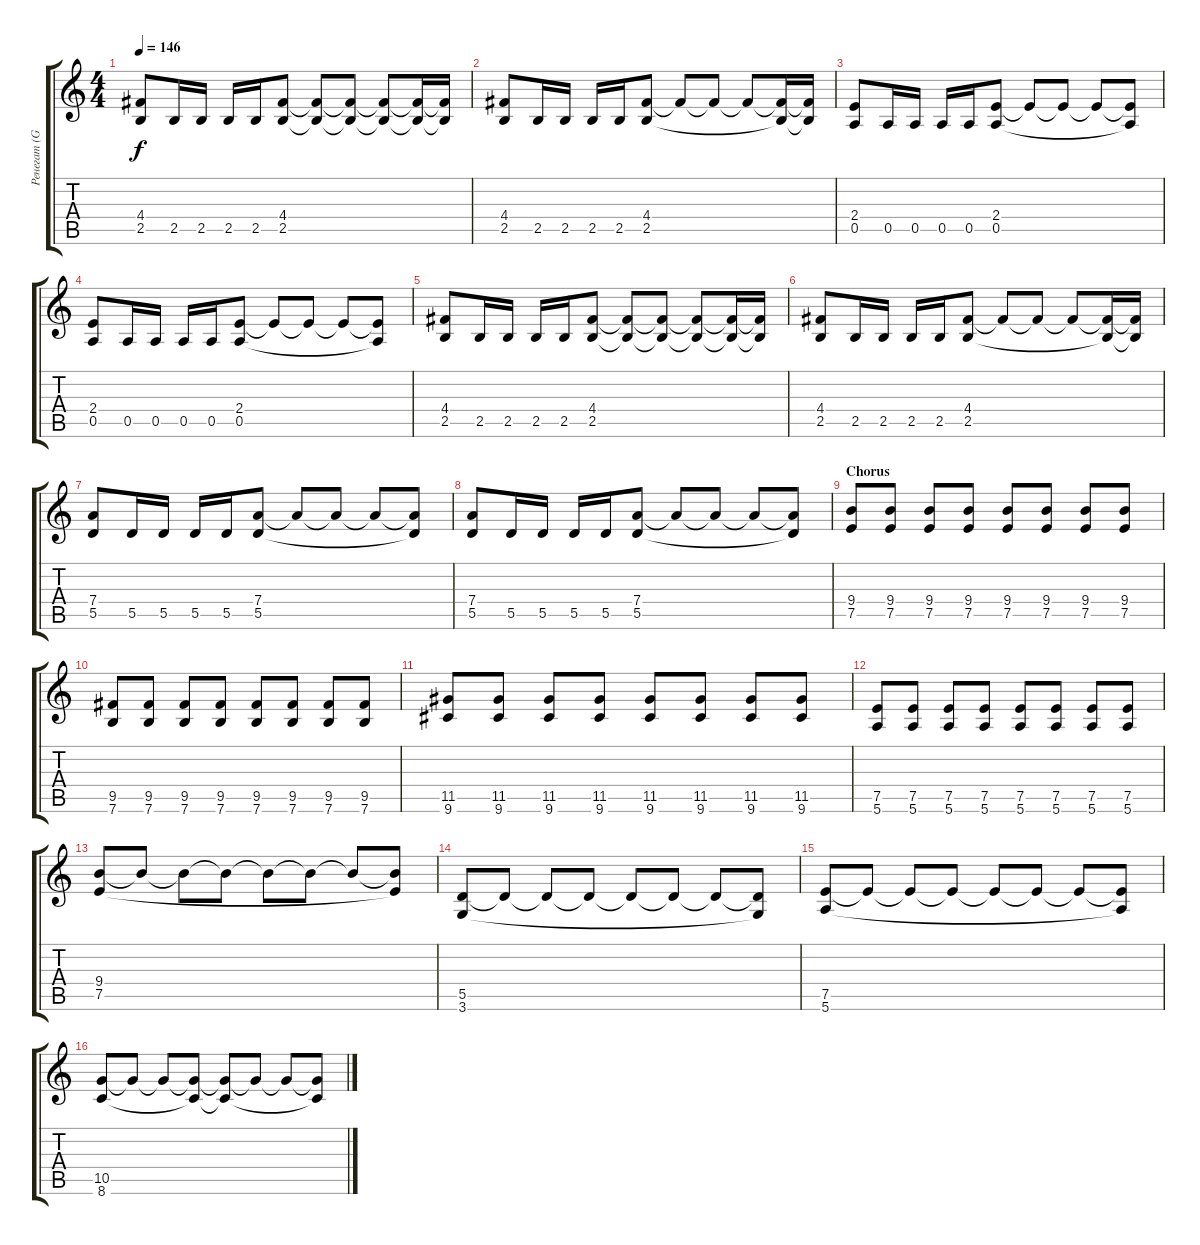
\track ("Ренегат (Guitar 1)" "Ренегат (G") {instrument distortionguitar}
\staff {score tabs}
\tuning (E4 B3 G3 D3 A2 E2) {hide}
\ts (4 4)
\tempo 146
\clef g2
\ks c
(4.4 2.5).8{dy f} 2.5.16 2.5.16 2.5.16 2.5.16 (4.4 2.5).8 (4.4{t} 2.5{t}).8 (4.4{t} 2.5{t}).8 (4.4{t} 2.5{t}).8 (4.4{t} 2.5{t}).16 (4.4{t} 2.5{t}).16 |
(4.4 2.5).8 2.5.16 2.5.16 2.5.16 2.5.16 (4.4 2.5).8 4.4{t}.8 4.4{t}.8 4.4{t}.8 (4.4{t} 2.5{t}).16 (4.4{t} 2.5{t}).16 |
(2.4 0.5).8 0.5.16 0.5.16 0.5.16 0.5.16 (2.4 0.5).8 2.4{t}.8 2.4{t}.8 2.4{t}.8 (2.4{t} 0.5{t}).8 |
(2.4 0.5).8 0.5.16 0.5.16 0.5.16 0.5.16 (2.4 0.5).8 2.4{t}.8 2.4{t}.8 2.4{t}.8 (2.4{t} 0.5{t}).8 |
(4.4 2.5).8 2.5.16 2.5.16 2.5.16 2.5.16 (4.4 2.5).8 (4.4{t} 2.5{t}).8 (4.4{t} 2.5{t}).8 (4.4{t} 2.5{t}).8 (4.4{t} 2.5{t}).16 (4.4{t} 2.5{t}).16 |
(4.4 2.5).8 2.5.16 2.5.16 2.5.16 2.5.16 (4.4 2.5).8 4.4{t}.8 4.4{t}.8 4.4{t}.8 (4.4{t} 2.5{t}).16 (4.4{t} 2.5{t}).16 |
(7.4 5.5).8 5.5.16 5.5.16 5.5.16 5.5.16 (7.4 5.5).8 7.4{t}.8 7.4{t}.8 7.4{t}.8 (7.4{t} 5.5{t}).8 |
(7.4 5.5).8 5.5.16 5.5.16 5.5.16 5.5.16 (7.4 5.5).8 7.4{t}.8 7.4{t}.8 7.4{t}.8 (7.4{t} 5.5{t}).8 |
\section ("" "Chorus")
(9.4 7.5).8 (9.4 7.5).8 (9.4 7.5).8 (9.4 7.5).8 (9.4 7.5).8 (9.4 7.5).8 (9.4 7.5).8 (9.4 7.5).8 |
(9.5 7.6).8 (9.5 7.6).8 (9.5 7.6).8 (9.5 7.6).8 (9.5 7.6).8 (9.5 7.6).8 (9.5 7.6).8 (9.5 7.6).8 |
(11.5 9.6).8 (11.5 9.6).8 (11.5 9.6).8 (11.5 9.6).8 (11.5 9.6).8 (11.5 9.6).8 (11.5 9.6).8 (11.5 9.6).8 |
(7.5 5.6).8 (7.5 5.6).8 (7.5 5.6).8 (7.5 5.6).8 (7.5 5.6).8 (7.5 5.6).8 (7.5 5.6).8 (7.5 5.6).8 |
(9.4 7.5).8 9.4{t}.8 9.4{t}.8 9.4{t}.8 9.4{t}.8 9.4{t}.8 9.4{t}.8 (9.4{t} 7.5{t}).8 |
(5.5 3.6).8 5.5{t}.8 5.5{t}.8 5.5{t}.8 5.5{t}.8 5.5{t}.8 5.5{t}.8 (5.5{t} 3.6{t}).8 |
(7.5 5.6).8 7.5{t}.8 7.5{t}.8 7.5{t}.8 7.5{t}.8 7.5{t}.8 7.5{t}.8 (7.5{t} 5.6{t}).8 |
(10.5 8.6).8 10.5{t}.8 10.5{t}.8 (10.5{t} 8.6{t}).8 (10.5{t} 8.6{t}).8 10.5{t}.8 10.5{t}.8 (10.5{t} 8.6{t}).8
